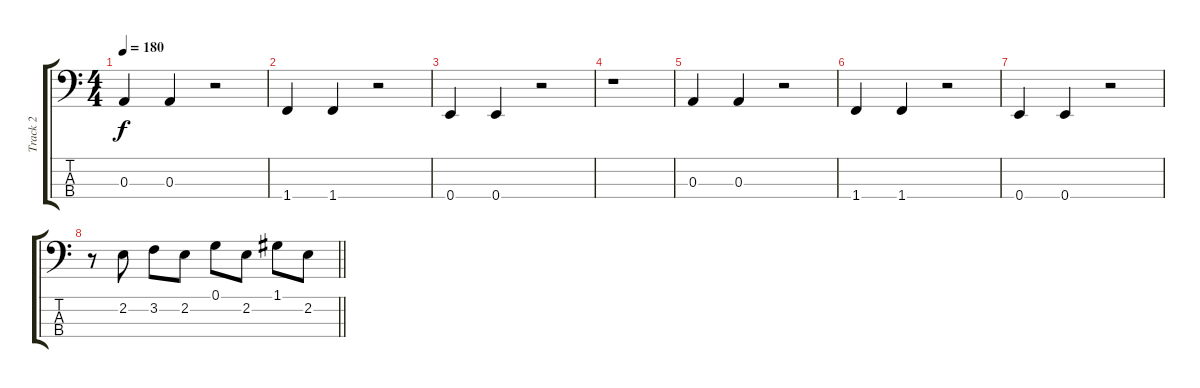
\track ("Track 2" "Track 2") {instrument synthbass1}
\staff {score tabs}
\tuning (G2 D2 A1 E1) {hide}
\ts (4 4)
\tempo 180
\clef f4
\ks c
0.3.4{dy f} 0.3.4 r.2 |
1.4.4 1.4.4 r.2 |
0.4.4 0.4.4 r.2 |
r.1 |
0.3.4 0.3.4 r.2 |
1.4.4 1.4.4 r.2 |
0.4.4 0.4.4 r.2 |
\barLineRight lightlight
r.8 2.2.8 3.2.8 2.2.8 0.1.8 2.2.8 1.1.8 2.2.8
